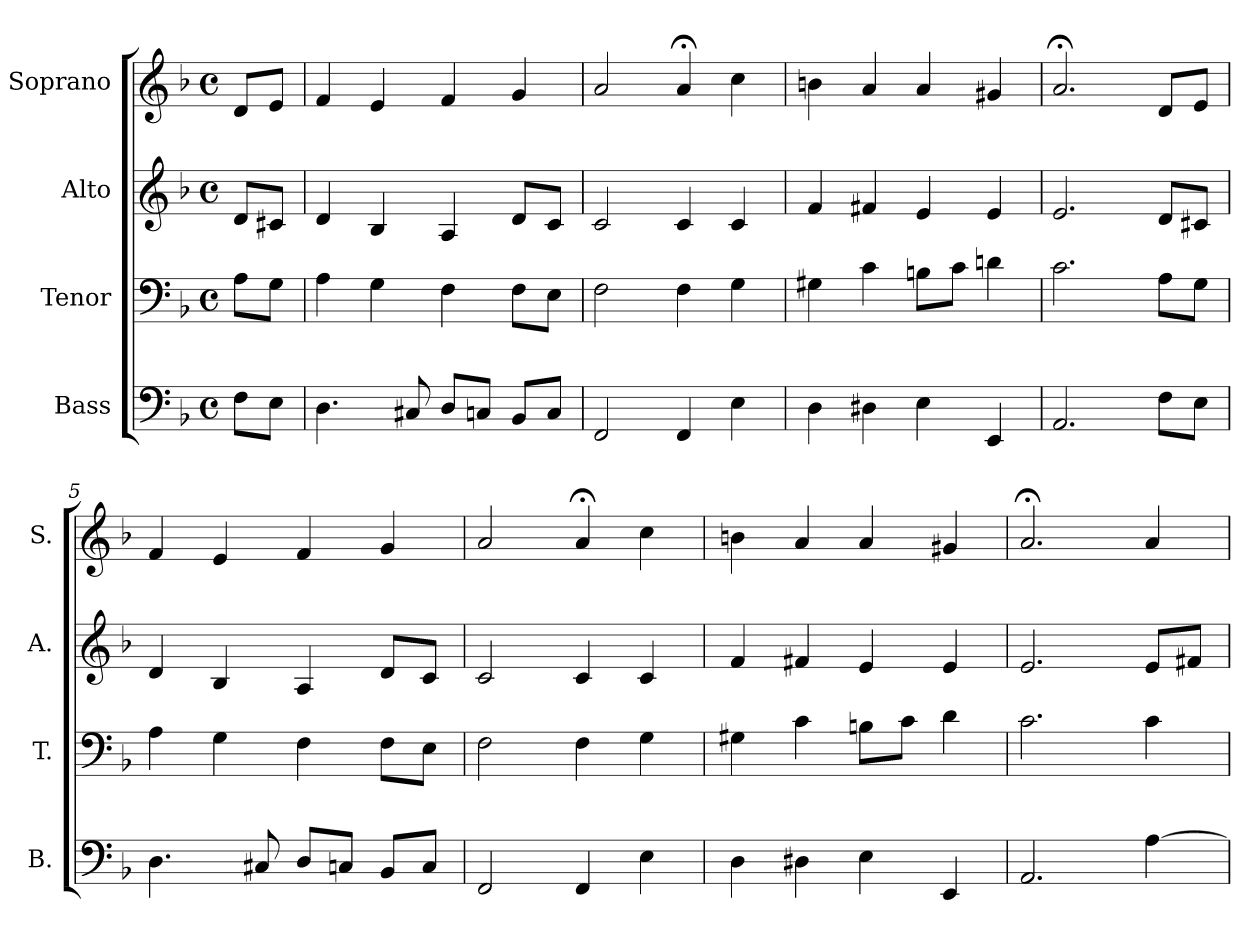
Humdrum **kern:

**kern	**kern	**kern	**kern
*part4	*part3	*part2	*part1
*staff4	*staff3	*staff2	*staff1
*I"Bass	*I"Tenor	*I"Alto	*I"Soprano
*I'B.	*I'T.	*I'A.	*I'S.
*clefF4	*clefF4	*clefG2	*clefG2
*k[b-]	*k[b-]	*k[b-]	*k[b-]
*d:	*d:	*d:	*d:
*M4/4	*M4/4	*M4/4	*M4/4
*met(c)	*met(c)	*met(c)	*met(c)
=	=	=	=
8F\L	8A\L	8d/L	8d/L
8E\J	8G\J	8c#X/J	8e/J
=1	=1	=1	=1
4.D\	4A\	4d/	4f/
.	4G\	4B-/	4e/
8C#X/	.	.	.
8D/L	4F\	4A/	4f/
8Cn/J	.	.	.
8BB-/L	8F\L	8d/L	4g/
8C/J	8E\J	8c/J	.
=2	=2	=2	=2
2FF/	2F\	2c/	2a/
4FF/	4F\	4c/	4a;</
4E\	4G\	4c/	4cc\
=3	=3	=3	=3
4D\	4G#X\	4f/	4bn\
4D#X\	4c\	4f#X/	4a/
4E\	8Bn\L	4e/	4a/
.	8c\J	.	.
4EE/	4dn\	4e/	4g#X/
=4	=4	=4	=4
2.AA/	2.c\	2.e/	2.a;</
8F\L	8A\L	8d/L	8d/L
8E\J	8G\J	8c#X/J	8e/J
=5	=5	=5	=5
4.D\	4A\	4d/	4f/
.	4G\	4B-/	4e/
8C#X/	.	.	.
8D/L	4F\	4A/	4f/
8Cn/J	.	.	.
8BB-/L	8F\L	8d/L	4g/
8C/J	8E\J	8c/J	.
!!LO:LB:g=z
=6	=6	=6	=6
2FF/	2F\	2c/	2a/
4FF/	4F\	4c/	4a;</
4E\	4G\	4c/	4cc\
=7	=7	=7	=7
4D\	4G#X\	4f/	4bn\
4D#X\	4c\	4f#X/	4a/
4E\	8Bn\L	4e/	4a/
.	8c\J	.	.
4EE/	4d\	4e/	4g#X/
=8	=8	=8	=8
2.AA/	2.c\	2.e/	2.a;</
[4A\	4c\	8e/L	4a/
.	.	8f#X/J	.
=	=	=	=
*-	*-	*-	*-
